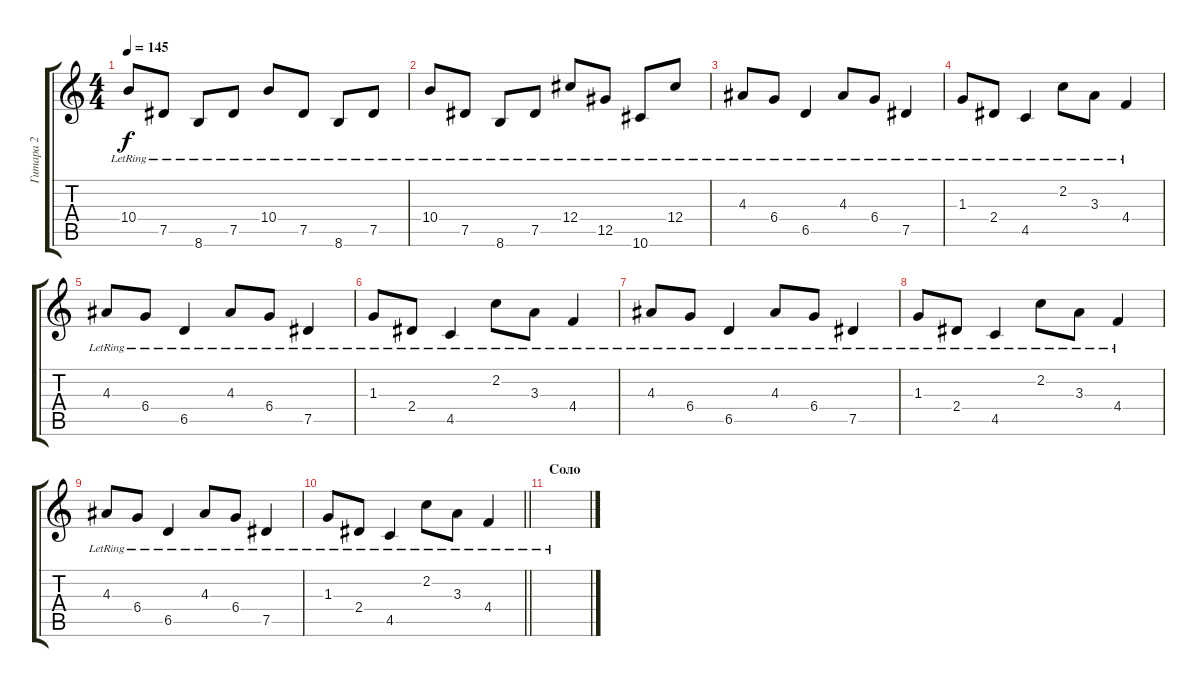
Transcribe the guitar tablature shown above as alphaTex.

\track ("Гитара 2" "Гитара 2") {instrument distortionguitar}
\staff {score tabs}
\tuning (Eb4 Bb3 Gb3 Db3 Ab2 Eb2) {hide}
\ts (4 4)
\tempo 145
\clef g2
\ks c
10.4{lr}.8{dy f} 7.5{lr}.8 8.6{lr}.8 7.5{lr}.8 10.4{lr}.8 7.5{lr}.8 8.6{lr}.8 7.5{lr}.8 |
10.4{lr}.8 7.5{lr}.8 8.6{lr}.8 7.5{lr}.8 12.4{lr}.8 12.5{lr}.8 10.6{lr}.8 12.4{lr}.8 |
4.3{lr}.8 6.4{lr}.8 6.5{lr}.4 4.3{lr}.8 6.4{lr}.8 7.5{lr}.4 |
1.3{lr}.8 2.4{lr}.8 4.5{lr}.4 2.2{lr}.8 3.3{lr}.8 4.4{lr}.4 |
4.3{lr}.8 6.4{lr}.8 6.5{lr}.4 4.3{lr}.8 6.4{lr}.8 7.5{lr}.4 |
1.3{lr}.8 2.4{lr}.8 4.5{lr}.4 2.2{lr}.8 3.3{lr}.8 4.4{lr}.4 |
4.3{lr}.8 6.4{lr}.8 6.5{lr}.4 4.3{lr}.8 6.4{lr}.8 7.5{lr}.4 |
1.3{lr}.8 2.4{lr}.8 4.5{lr}.4 2.2{lr}.8 3.3{lr}.8 4.4{lr}.4 |
4.3{lr}.8 6.4{lr}.8 6.5{lr}.4 4.3{lr}.8 6.4{lr}.8 7.5{lr}.4 |
\barLineRight lightlight
1.3{lr}.8 2.4{lr}.8 4.5{lr}.4 2.2{lr}.8 3.3{lr}.8 4.4{lr}.4 |
\section ("" "Соло")
